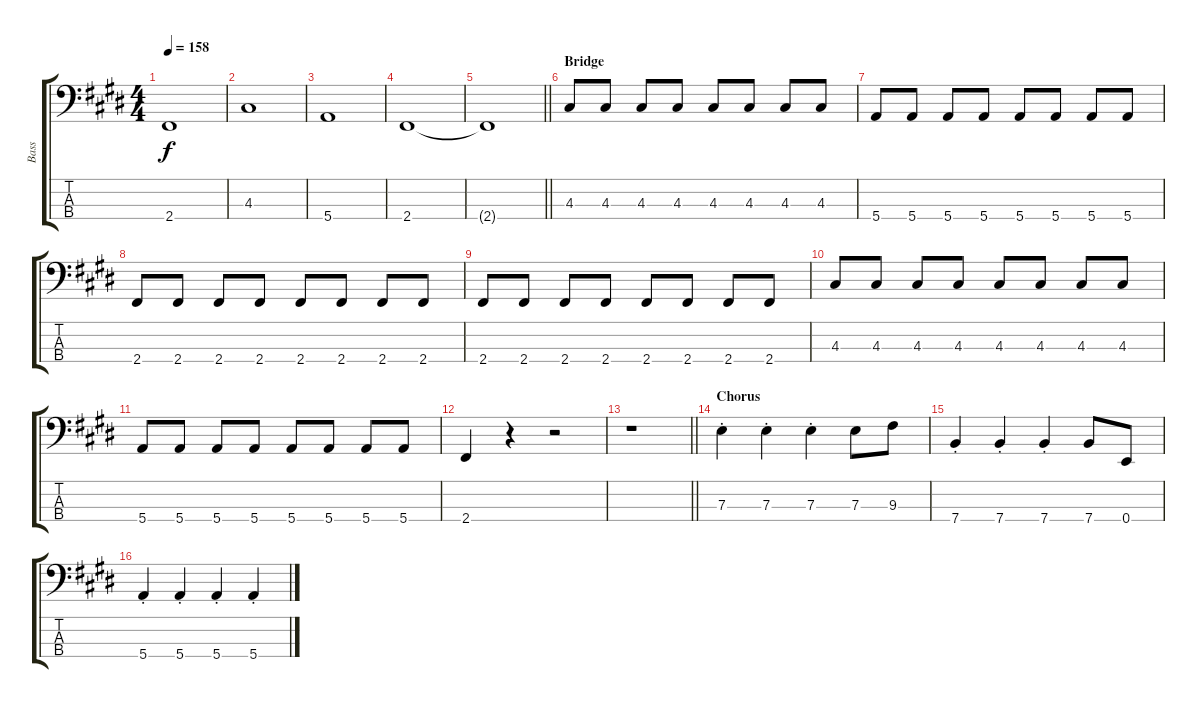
\track ("Bass" "Bass") {instrument electricbassfinger}
\staff {score tabs}
\tuning (G2 D2 A1 E1) {hide}
\ts (4 4)
\tempo 158
\clef f4
\ks e
2.4{t}.1{dy f} |
4.3.1 |
5.4.1 |
2.4.1 |
\barLineRight lightlight
2.4{t}.1 |
\section ("" "Bridge")
4.3.8 4.3.8 4.3.8 4.3.8 4.3.8 4.3.8 4.3.8 4.3.8 |
5.4.8 5.4.8 5.4.8 5.4.8 5.4.8 5.4.8 5.4.8 5.4.8 |
2.4.8 2.4.8 2.4.8 2.4.8 2.4.8 2.4.8 2.4.8 2.4.8 |
2.4.8 2.4.8 2.4.8 2.4.8 2.4.8 2.4.8 2.4.8 2.4.8 |
4.3.8 4.3.8 4.3.8 4.3.8 4.3.8 4.3.8 4.3.8 4.3.8 |
5.4.8 5.4.8 5.4.8 5.4.8 5.4.8 5.4.8 5.4.8 5.4.8 |
2.4.4 r.4 r.2 |
\barLineRight lightlight
r.1 |
\section ("" "Chorus")
7.3{st}.4 7.3{st}.4 7.3{st}.4 7.3.8 9.3.8 |
7.4{st}.4 7.4{st}.4 7.4{st}.4 7.4.8 0.4.8 |
5.4{st}.4 5.4{st}.4 5.4{st}.4 5.4{st}.4
